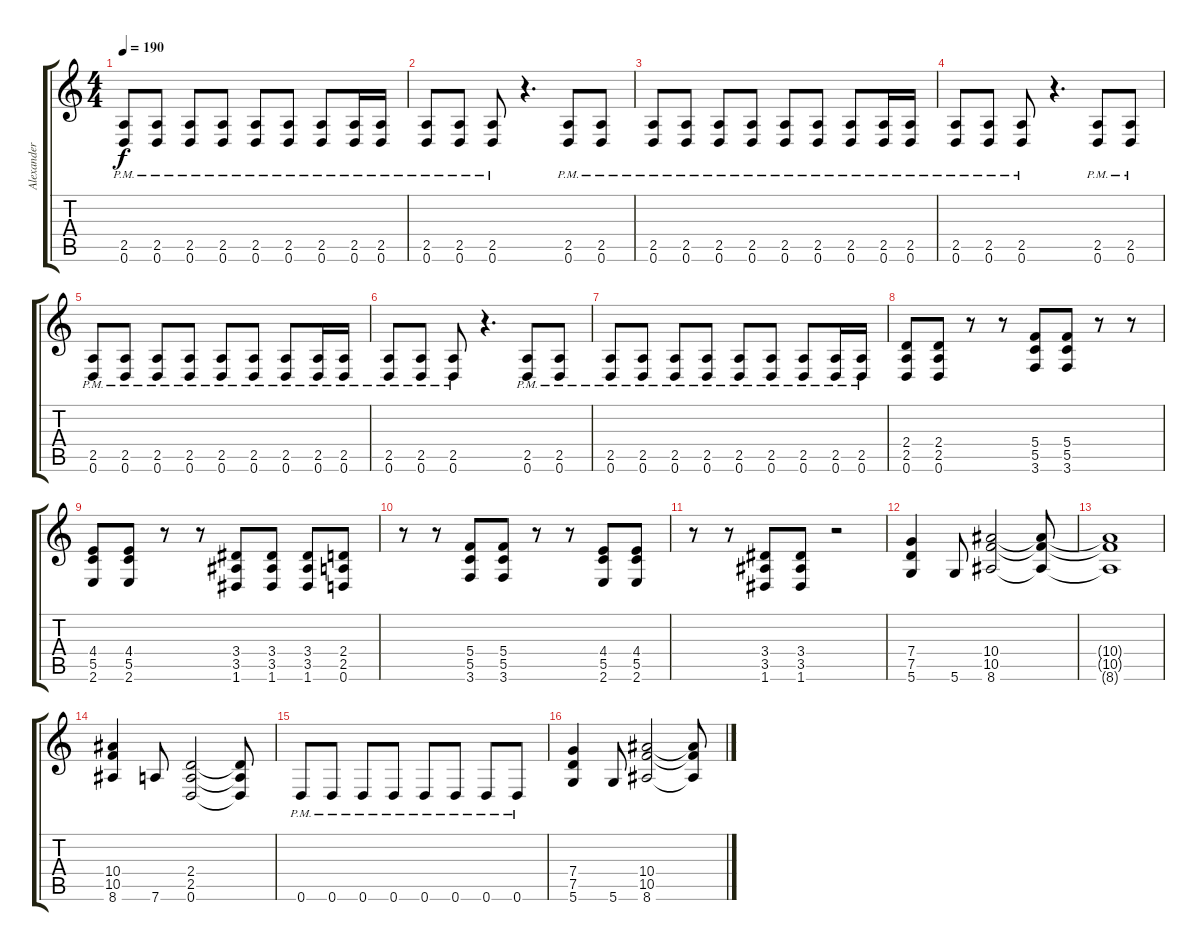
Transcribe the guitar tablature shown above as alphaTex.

\track ("Alexander Kuoppala" "Alexander ") {instrument distortionguitar}
\staff {score tabs}
\tuning (D4 A3 F3 C3 G2 D2) {hide}
\ts (4 4)
\tempo 190
\clef g2
\ks c
(2.5{pm} 0.6{pm}).8{dy f} (2.5{pm} 0.6{pm}).8 (2.5{pm} 0.6{pm}).8 (2.5{pm} 0.6{pm}).8 (2.5{pm} 0.6{pm}).8 (2.5{pm} 0.6{pm}).8 (2.5{pm} 0.6{pm}).8 (2.5{pm} 0.6{pm}).16 (2.5{pm} 0.6{pm}).16 |
(2.5{pm} 0.6{pm}).8 (2.5{pm} 0.6{pm}).8 (2.5{pm} 0.6{pm}).8 r.4{d} (2.5{pm} 0.6{pm}).8 (2.5{pm} 0.6{pm}).8 |
(2.5{pm} 0.6{pm}).8 (2.5{pm} 0.6{pm}).8 (2.5{pm} 0.6{pm}).8 (2.5{pm} 0.6{pm}).8 (2.5{pm} 0.6{pm}).8 (2.5{pm} 0.6{pm}).8 (2.5{pm} 0.6{pm}).8 (2.5{pm} 0.6{pm}).16 (2.5{pm} 0.6{pm}).16 |
(2.5{pm} 0.6{pm}).8 (2.5{pm} 0.6{pm}).8 (2.5{pm} 0.6{pm}).8 r.4{d} (2.5{pm} 0.6{pm}).8 (2.5{pm} 0.6{pm}).8 |
(2.5{pm} 0.6{pm}).8 (2.5{pm} 0.6{pm}).8 (2.5{pm} 0.6{pm}).8 (2.5{pm} 0.6{pm}).8 (2.5{pm} 0.6{pm}).8 (2.5{pm} 0.6{pm}).8 (2.5{pm} 0.6{pm}).8 (2.5{pm} 0.6{pm}).16 (2.5{pm} 0.6{pm}).16 |
(2.5{pm} 0.6{pm}).8 (2.5{pm} 0.6{pm}).8 (2.5{pm} 0.6{pm}).8 r.4{d} (2.5{pm} 0.6{pm}).8 (2.5{pm} 0.6{pm}).8 |
(2.5{pm} 0.6{pm}).8 (2.5{pm} 0.6{pm}).8 (2.5{pm} 0.6{pm}).8 (2.5{pm} 0.6{pm}).8 (2.5{pm} 0.6{pm}).8 (2.5{pm} 0.6{pm}).8 (2.5{pm} 0.6{pm}).8 (2.5{pm} 0.6{pm}).16 (2.5{pm} 0.6{pm}).16 |
(2.4 2.5 0.6).8 (2.4 2.5 0.6).8 r.8 r.8 (5.4 5.5 3.6).8 (5.4 5.5 3.6).8 r.8 r.8 |
(4.4 5.5 2.6).8 (4.4 5.5 2.6).8 r.8 r.8 (3.4 3.5 1.6).8 (3.4 3.5 1.6).8 (3.4 3.5 1.6).8 (2.4 2.5 0.6).8 |
r.8 r.8 (5.4 5.5 3.6).8 (5.4 5.5 3.6).8 r.8 r.8 (4.4 5.5 2.6).8 (4.4 5.5 2.6).8 |
r.8 r.8 (3.4 3.5 1.6).8 (3.4 3.5 1.6).8 r.2 |
(7.4 7.5 5.6).4{balance 8} 5.6.8 (10.4 10.5 8.6).2 (10.4{t} 10.5{t} 8.6{t}).8 |
(10.4{t} 10.5{t} 8.6{t}).1 |
(10.4 10.5 8.6).4 7.6.8 (2.4 2.5 0.6).2 (2.4{t} 2.5{t} 0.6{t}).8 |
0.6{pm}.8 0.6{pm}.8 0.6{pm}.8 0.6{pm}.8 0.6{pm}.8 0.6{pm}.8 0.6{pm}.8 0.6{pm}.8 |
(7.4 7.5 5.6).4 5.6.8 (10.4 10.5 8.6).2 (10.4{t} 10.5{t} 8.6{t}).8
